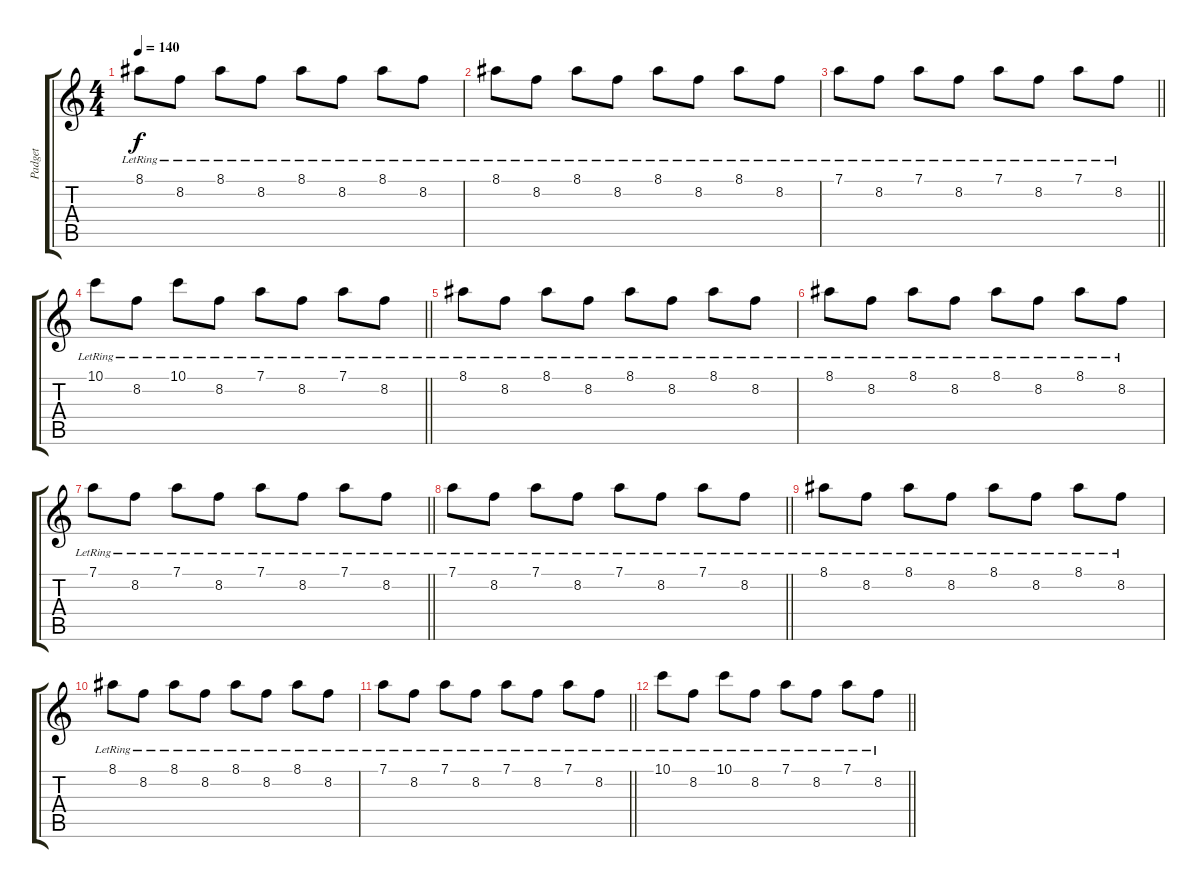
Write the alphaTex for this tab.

\track ("Padget" "Padget") {instrument acousticguitarnylon}
\staff {score tabs}
\tuning (D4 A3 F3 C3 G2 C2) {hide}
\ts (4 4)
\tempo 140
\clef g2
\ks c
8.1{lr}.8{dy f} 8.2{lr}.8 8.1{lr}.8 8.2{lr}.8 8.1{lr}.8 8.2{lr}.8 8.1{lr}.8 8.2{lr}.8 |
8.1{lr}.8 8.2{lr}.8 8.1{lr}.8 8.2{lr}.8 8.1{lr}.8 8.2{lr}.8 8.1{lr}.8 8.2{lr}.8 |
\barLineRight lightlight
7.1{lr}.8 8.2{lr}.8 7.1{lr}.8 8.2{lr}.8 7.1{lr}.8 8.2{lr}.8 7.1{lr}.8 8.2{lr}.8 |
\barLineRight lightlight
10.1{lr}.8 8.2{lr}.8 10.1{lr}.8 8.2{lr}.8 7.1{lr}.8 8.2{lr}.8 7.1{lr}.8 8.2{lr}.8 |
8.1{lr}.8 8.2{lr}.8 8.1{lr}.8 8.2{lr}.8 8.1{lr}.8 8.2{lr}.8 8.1{lr}.8 8.2{lr}.8 |
8.1{lr}.8 8.2{lr}.8 8.1{lr}.8 8.2{lr}.8 8.1{lr}.8 8.2{lr}.8 8.1{lr}.8 8.2{lr}.8 |
\barLineRight lightlight
7.1{lr}.8 8.2{lr}.8 7.1{lr}.8 8.2{lr}.8 7.1{lr}.8 8.2{lr}.8 7.1{lr}.8 8.2{lr}.8 |
\barLineRight lightlight
7.1{lr}.8 8.2{lr}.8 7.1{lr}.8 8.2{lr}.8 7.1{lr}.8 8.2{lr}.8 7.1{lr}.8 8.2{lr}.8 |
8.1{lr}.8 8.2{lr}.8 8.1{lr}.8 8.2{lr}.8 8.1{lr}.8 8.2{lr}.8 8.1{lr}.8 8.2{lr}.8 |
8.1{lr}.8 8.2{lr}.8 8.1{lr}.8 8.2{lr}.8 8.1{lr}.8 8.2{lr}.8 8.1{lr}.8 8.2{lr}.8 |
\barLineRight lightlight
7.1{lr}.8 8.2{lr}.8 7.1{lr}.8 8.2{lr}.8 7.1{lr}.8 8.2{lr}.8 7.1{lr}.8 8.2{lr}.8 |
\barLineRight lightlight
10.1{lr}.8 8.2{lr}.8 10.1{lr}.8 8.2{lr}.8 7.1{lr}.8 8.2{lr}.8 7.1{lr}.8 8.2{lr}.8
